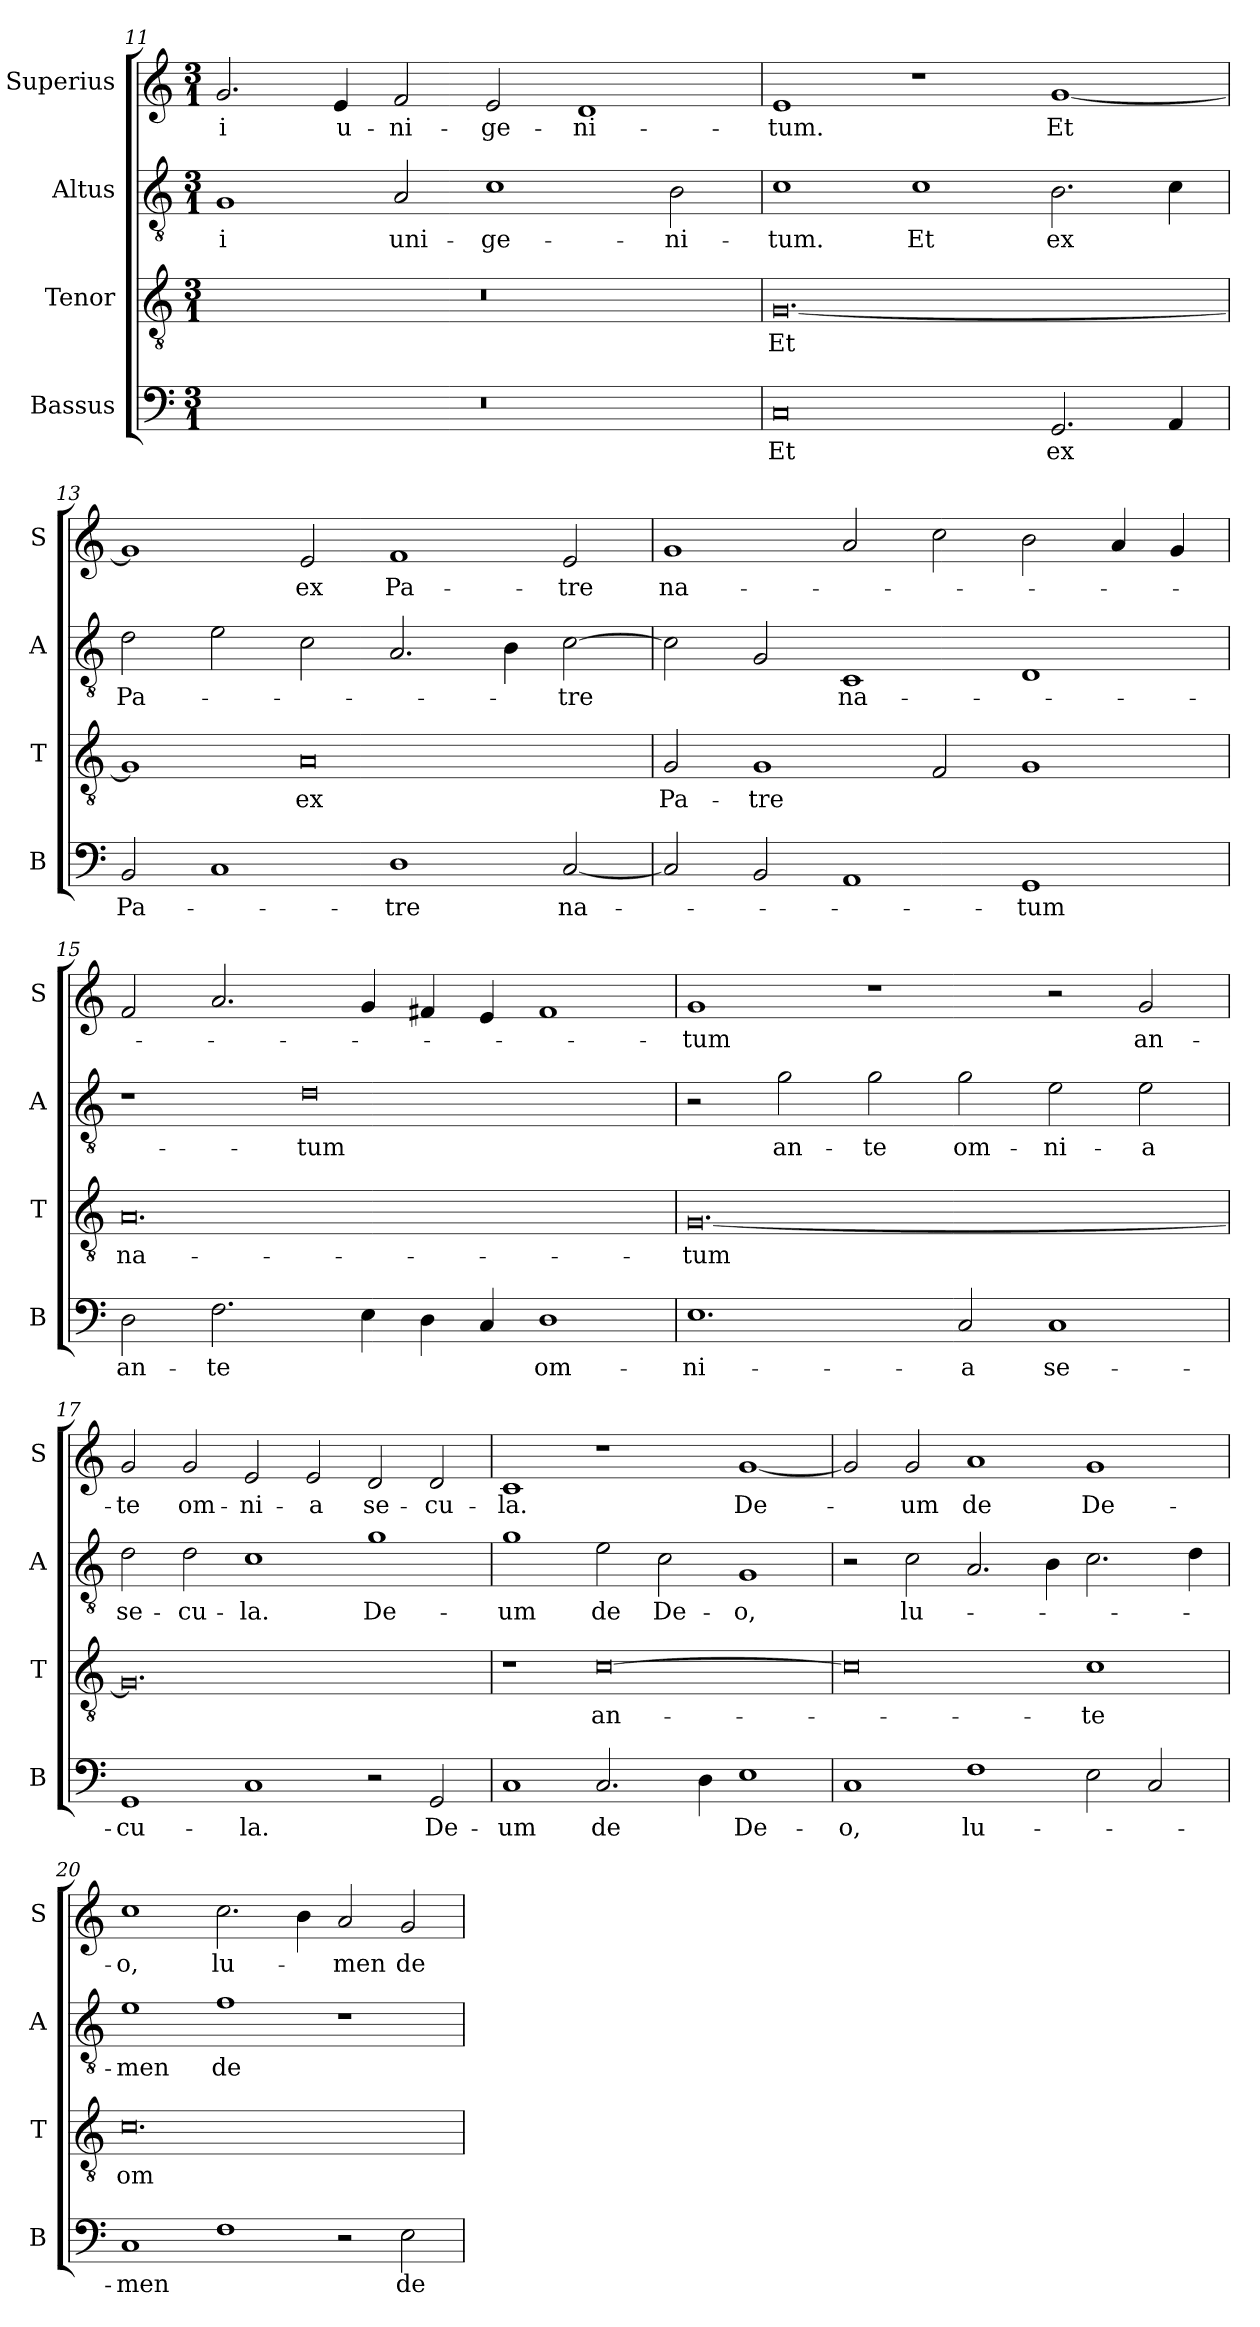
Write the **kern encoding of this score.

**kern	**text	**kern	**text	**kern	**text	**kern	**text
*part4	*part4	*part3	*part3	*part2	*part2	*part1	*part1
*staff4	*staff4	*staff3	*staff3	*staff2	*staff2	*staff1	*staff1
*I"Bassus	*	*I"Tenor	*	*I"Altus	*	*I"Superius	*
*I'B	*	*I'T	*	*I'A	*	*I'S	*
*clefF4	*	*clefGv2	*	*clefGv2	*	*clefG2	*
*k[]	*	*k[]	*	*k[]	*	*k[]	*
*M3/1	*	*M3/1	*	*M3/1	*	*M3/1	*
=11	=11	=11	=11	=11	=11	=11	=11
!	!	!	!	!	!LO:LY:i	!	!
0.r	.	0.r	.	1G	-i	2.g	-i
.	.	.	.	.	.	4e	u-
!	!	!	!	!	!LO:LY:i	!	!
.	.	.	.	2A	uni-	2f	-ni-
!	!	!	!	!	!LO:LY:i	!	!
.	.	.	.	1c	-ge-	2e	-ge-
.	.	.	.	.	.	1d	-ni-
!	!	!	!	!	!LO:LY:i	!	!
.	.	.	.	2B	-ni-	.	.
=12	=12	=12	=12	=12	=12	=12	=12
!	!	!	!	!	!LO:LY:i	!	!
0C	Et	[0.G	Et	1c	-tum.	1e	-tum.
.	.	.	.	1c	Et	1r	.
2.GG	ex	.	.	2.B	ex	[1g	Et
4AA	.	.	.	4c	.	.	.
=13	=13	=13	=13	=13	=13	=13	=13
2BB	Pa-	1G]	.	2d	Pa-	1g]	.
1C	.	.	.	2e	.	.	.
.	.	0A	ex	2c	.	2e	ex
1D	-tre	.	.	2.A	.	1f	Pa-
.	.	.	.	4B	.	.	.
[2C	na-	.	.	[2c	-tre	2e	-tre
=14	=14	=14	=14	=14	=14	=14	=14
2C]	.	2G	Pa-	2c]	.	1g	na-
2BB	.	1G	-tre	2G	.	.	.
1AA	.	.	.	1C	na-	2a	.
.	.	2F	.	.	.	2cc	.
1GG	-tum	1G	.	1D	.	2b	.
.	.	.	.	.	.	4a	.
.	.	.	.	.	.	4g	.
=15	=15	=15	=15	=15	=15	=15	=15
2D	an-	0.A	na-	1r	.	2f	.
2.F	-te	.	.	.	.	2.a	.
.	.	.	.	0d	-tum	.	.
4E	.	.	.	.	.	4g	.
4D	.	.	.	.	.	4f#i	.
4C	.	.	.	.	.	4e	.
1D	om-	.	.	.	.	1f#i	.
=16	=16	=16	=16	=16	=16	=16	=16
1.E	-ni-	[0.G	-tum	2r	.	1g	-tum
.	.	.	.	2g	an-	.	.
.	.	.	.	2g	-te	1r	.
2C	-a	.	.	2g	om-	.	.
1C	se-	.	.	2e	-ni-	2r	.
.	.	.	.	2e	-a	2g	an-
=17	=17	=17	=17	=17	=17	=17	=17
1GG	-cu-	0.G]	.	2d	se-	2g	-te
.	.	.	.	2d	-cu-	2g	om-
1C	-la.	.	.	1c	-la.	2e	-ni-
.	.	.	.	.	.	2e	-a
2r	.	.	.	1g	De-	2d	se-
2GG	De-	.	.	.	.	2d	-cu-
=18	=18	=18	=18	=18	=18	=18	=18
1C	-um	1r	.	1g	-um	1c	-la.
2.C	de	[0c	an-	2e	de	1r	.
.	.	.	.	2c	De-	.	.
4D	.	.	.	.	.	.	.
1E	De-	.	.	1G	-o,	[1g	De-
=19	=19	=19	=19	=19	=19	=19	=19
1C	-o,	0c]	.	2r	.	2g]	.
.	.	.	.	2c	lu-	2g	-um
1F	lu-	.	.	2.A	.	1a	de
.	.	.	.	4B	.	.	.
2E	.	1c	-te	2.c	.	1g	De-
2C	.	.	.	.	.	.	.
.	.	.	.	4d	.	.	.
=20	=20	=20	=20	=20	=20	=20	=20
1C	-men	0.c	om-	1e	-men	1cc	-o,
1F	.	.	.	1f	de	2.cc	lu-
.	.	.	.	.	.	4b	.
2r	.	.	.	1r	.	2a	-men
2E	de	.	.	.	.	2g	de
=	=	=	=	=	=	=	=
*-	*-	*-	*-	*-	*-	*-	*-
